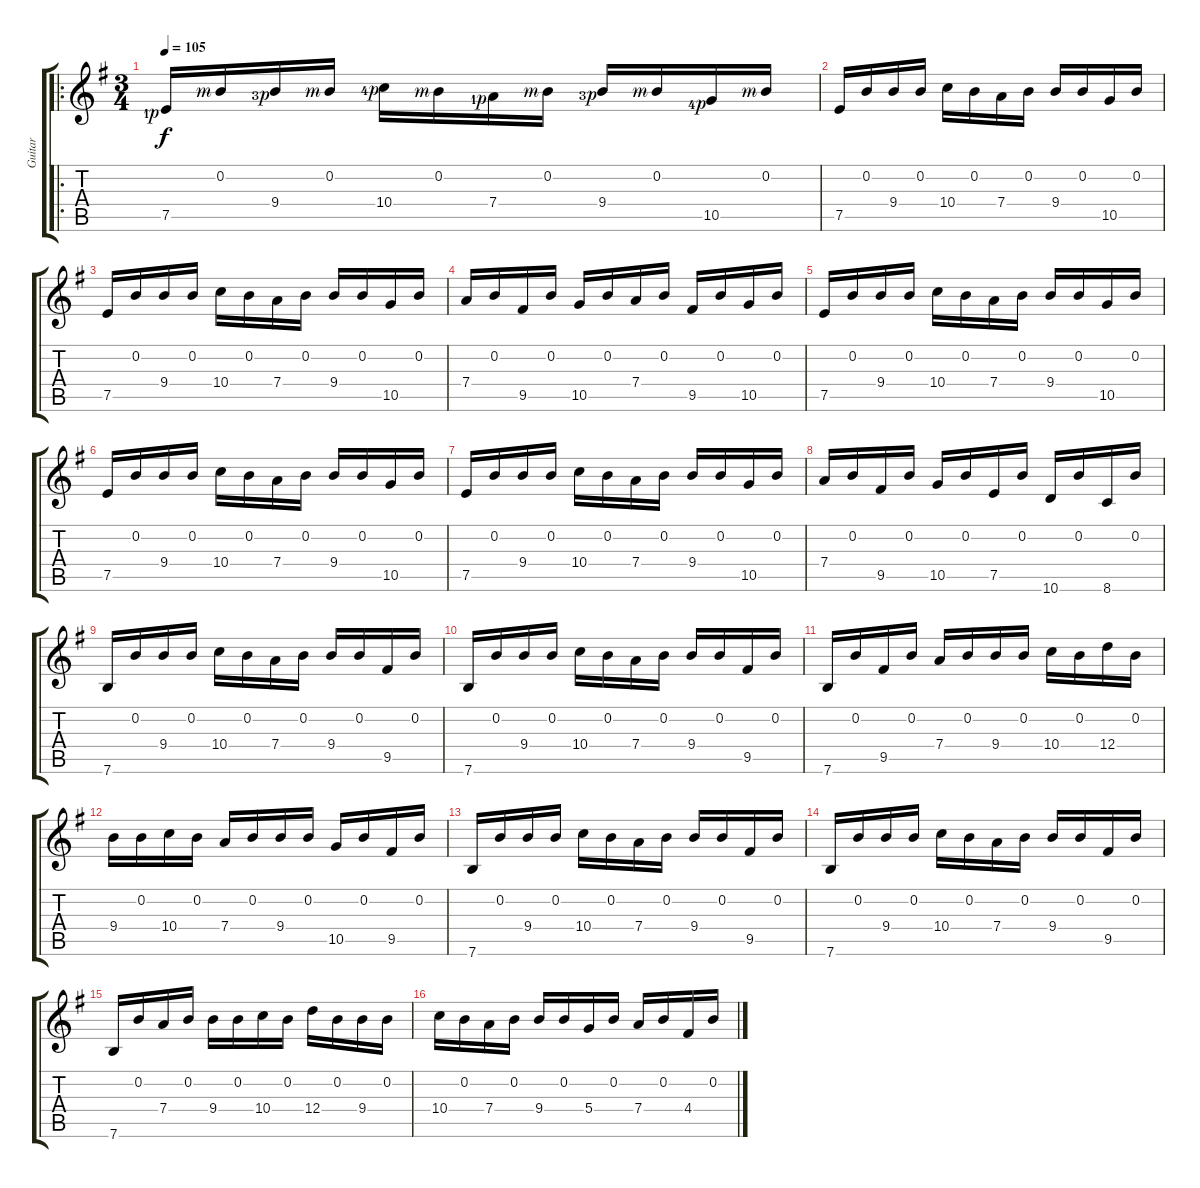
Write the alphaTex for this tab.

\track ("Guitar" "Guitar") {instrument acousticguitarnylon}
\staff {score tabs}
\tuning (E4 B3 G3 D3 A2 E2) {hide}
\ro
\ts (3 4)
\tempo 105
\clef g2
\ks g
7.5{lf 2 rf 1}.16{dy f instrument acousticguitarnylon} 0.2{rf 3}.16 9.4{lf 4 rf 1}.16 0.2{rf 3}.16 10.4{lf 5 rf 1}.16 0.2{rf 3}.16 7.4{lf 2 rf 1}.16 0.2{rf 3}.16 9.4{lf 4 rf 1}.16 0.2{rf 3}.16 10.5{lf 5 rf 1}.16 0.2{rf 3}.16 |
7.5.16 0.2.16 9.4.16 0.2.16 10.4.16 0.2.16 7.4.16 0.2.16 9.4.16 0.2.16 10.5.16 0.2.16 |
7.5.16 0.2.16 9.4.16 0.2.16 10.4.16 0.2.16 7.4.16 0.2.16 9.4.16 0.2.16 10.5.16 0.2.16 |
7.4.16 0.2.16 9.5.16 0.2.16 10.5.16 0.2.16 7.4.16 0.2.16 9.5.16 0.2.16 10.5.16 0.2.16 |
7.5.16 0.2.16 9.4.16 0.2.16 10.4.16 0.2.16 7.4.16 0.2.16 9.4.16 0.2.16 10.5.16 0.2.16 |
7.5.16 0.2.16 9.4.16 0.2.16 10.4.16 0.2.16 7.4.16 0.2.16 9.4.16 0.2.16 10.5.16 0.2.16 |
7.5.16 0.2.16 9.4.16 0.2.16 10.4.16 0.2.16 7.4.16 0.2.16 9.4.16 0.2.16 10.5.16 0.2.16 |
7.4.16 0.2.16 9.5.16 0.2.16 10.5.16 0.2.16 7.5.16 0.2.16 10.6.16 0.2.16 8.6.16 0.2.16 |
7.6.16 0.2.16 9.4.16 0.2.16 10.4.16 0.2.16 7.4.16 0.2.16 9.4.16 0.2.16 9.5.16 0.2.16 |
7.6.16 0.2.16 9.4.16 0.2.16 10.4.16 0.2.16 7.4.16 0.2.16 9.4.16 0.2.16 9.5.16 0.2.16 |
7.6.16 0.2.16 9.5.16 0.2.16 7.4.16 0.2.16 9.4.16 0.2.16 10.4.16 0.2.16 12.4.16 0.2.16 |
9.4.16 0.2.16 10.4.16 0.2.16 7.4.16 0.2.16 9.4.16 0.2.16 10.5.16 0.2.16 9.5.16 0.2.16 |
7.6.16 0.2.16 9.4.16 0.2.16 10.4.16 0.2.16 7.4.16 0.2.16 9.4.16 0.2.16 9.5.16 0.2.16 |
7.6.16 0.2.16 9.4.16 0.2.16 10.4.16 0.2.16 7.4.16 0.2.16 9.4.16 0.2.16 9.5.16 0.2.16 |
7.6.16 0.2.16 7.4.16 0.2.16 9.4.16 0.2.16 10.4.16 0.2.16 12.4.16 0.2.16 9.4.16 0.2.16 |
10.4.16 0.2.16 7.4.16 0.2.16 9.4.16 0.2.16 5.4.16 0.2.16 7.4.16 0.2.16 4.4.16 0.2.16
